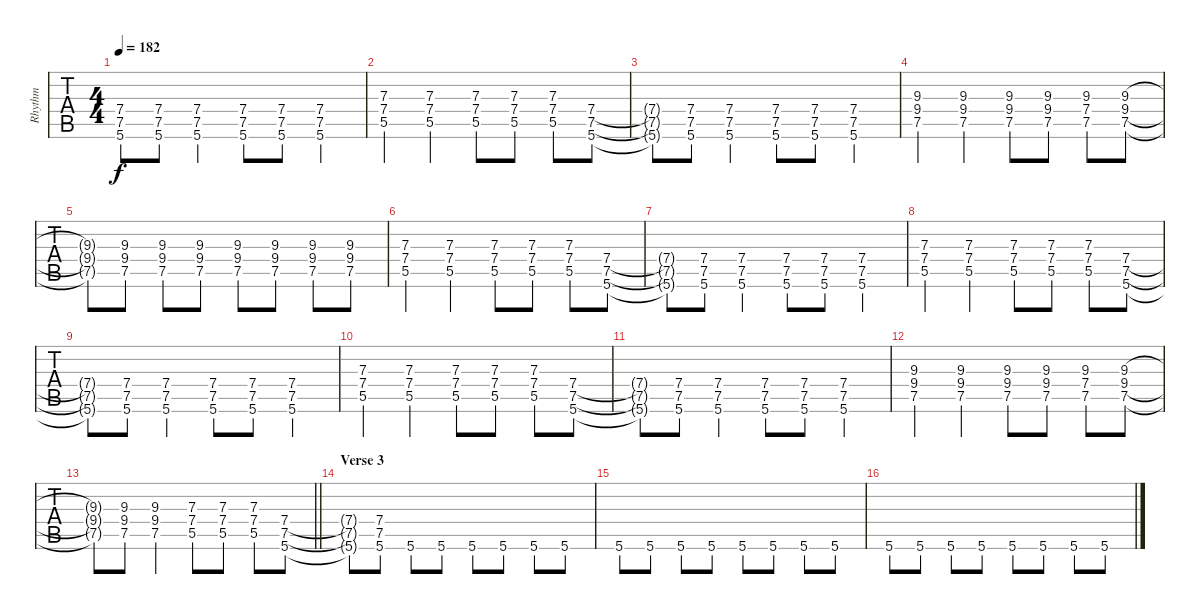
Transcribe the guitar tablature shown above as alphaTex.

\track ("Rhythm" "Rhythm") {instrument distortionguitar}
\staff {tabs}
\tuning (E4 B3 G3 D3 A2 E2) {hide}
\ts (4 4)
\tempo 182
\clef g2
\ks c
(7.4{t} 7.5{t} 5.6{t}).8{dy f} (7.4 7.5 5.6).8 (7.4 7.5 5.6).4 (7.4 7.5 5.6).8 (7.4 7.5 5.6).8 (7.4 7.5 5.6).4 |
(7.3 7.4 5.5).4 (7.3 7.4 5.5).4 (7.3 7.4 5.5).8 (7.3 7.4 5.5).8 (7.3 7.4 5.5).8 (7.4 7.5 5.6).8 |
(7.4{t} 7.5{t} 5.6{t}).8 (7.4 7.5 5.6).8 (7.4 7.5 5.6).4 (7.4 7.5 5.6).8 (7.4 7.5 5.6).8 (7.4 7.5 5.6).4 |
(9.3 9.4 7.5).4 (9.3 9.4 7.5).4 (9.3 9.4 7.5).8 (9.3 9.4 7.5).8 (9.3 7.4 7.5).8 (9.3 9.4 7.5).8 |
(9.3{t} 9.4{t} 7.5{t}).8 (9.3 9.4 7.5).8 (9.3 9.4 7.5).8 (9.3 9.4 7.5).8 (9.3 9.4 7.5).8 (9.3 9.4 7.5).8 (9.3 9.4 7.5).8 (9.3 9.4 7.5).8 |
(7.3 7.4 5.5).4 (7.3 7.4 5.5).4 (7.3 7.4 5.5).8 (7.3 7.4 5.5).8 (7.3 7.4 5.5).8 (7.4 7.5 5.6).8 |
(7.4{t} 7.5{t} 5.6{t}).8 (7.4 7.5 5.6).8 (7.4 7.5 5.6).4 (7.4 7.5 5.6).8 (7.4 7.5 5.6).8 (7.4 7.5 5.6).4 |
(7.3 7.4 5.5).4 (7.3 7.4 5.5).4 (7.3 7.4 5.5).8 (7.3 7.4 5.5).8 (7.3 7.4 5.5).8 (7.4 7.5 5.6).8 |
(7.4{t} 7.5{t} 5.6{t}).8 (7.4 7.5 5.6).8 (7.4 7.5 5.6).4 (7.4 7.5 5.6).8 (7.4 7.5 5.6).8 (7.4 7.5 5.6).4 |
(7.3 7.4 5.5).4 (7.3 7.4 5.5).4 (7.3 7.4 5.5).8 (7.3 7.4 5.5).8 (7.3 7.4 5.5).8 (7.4 7.5 5.6).8 |
(7.4{t} 7.5{t} 5.6{t}).8 (7.4 7.5 5.6).8 (7.4 7.5 5.6).4 (7.4 7.5 5.6).8 (7.4 7.5 5.6).8 (7.4 7.5 5.6).4 |
(9.3 9.4 7.5).4 (9.3 9.4 7.5).4 (9.3 9.4 7.5).8 (9.3 9.4 7.5).8 (9.3 7.4 7.5).8 (9.3 9.4 7.5).8 |
\barLineRight lightlight
(9.3{t} 9.4{t} 7.5{t}).8 (9.3 9.4 7.5).8 (9.3 9.4 7.5).4 (7.3 7.4 5.5).8 (7.3 7.4 5.5).8 (7.3 7.4 5.5).8 (7.4 7.5 5.6).8 |
\section ("" "Verse 3")
(7.4{t} 7.5{t} 5.6{t}).8 (7.4 7.5 5.6).8 5.6.8 5.6.8 5.6.8 5.6.8 5.6.8 5.6.8 |
5.6.8 5.6.8 5.6.8 5.6.8 5.6.8 5.6.8 5.6.8 5.6.8 |
5.6.8 5.6.8 5.6.8 5.6.8 5.6.8 5.6.8 5.6.8 5.6.8
